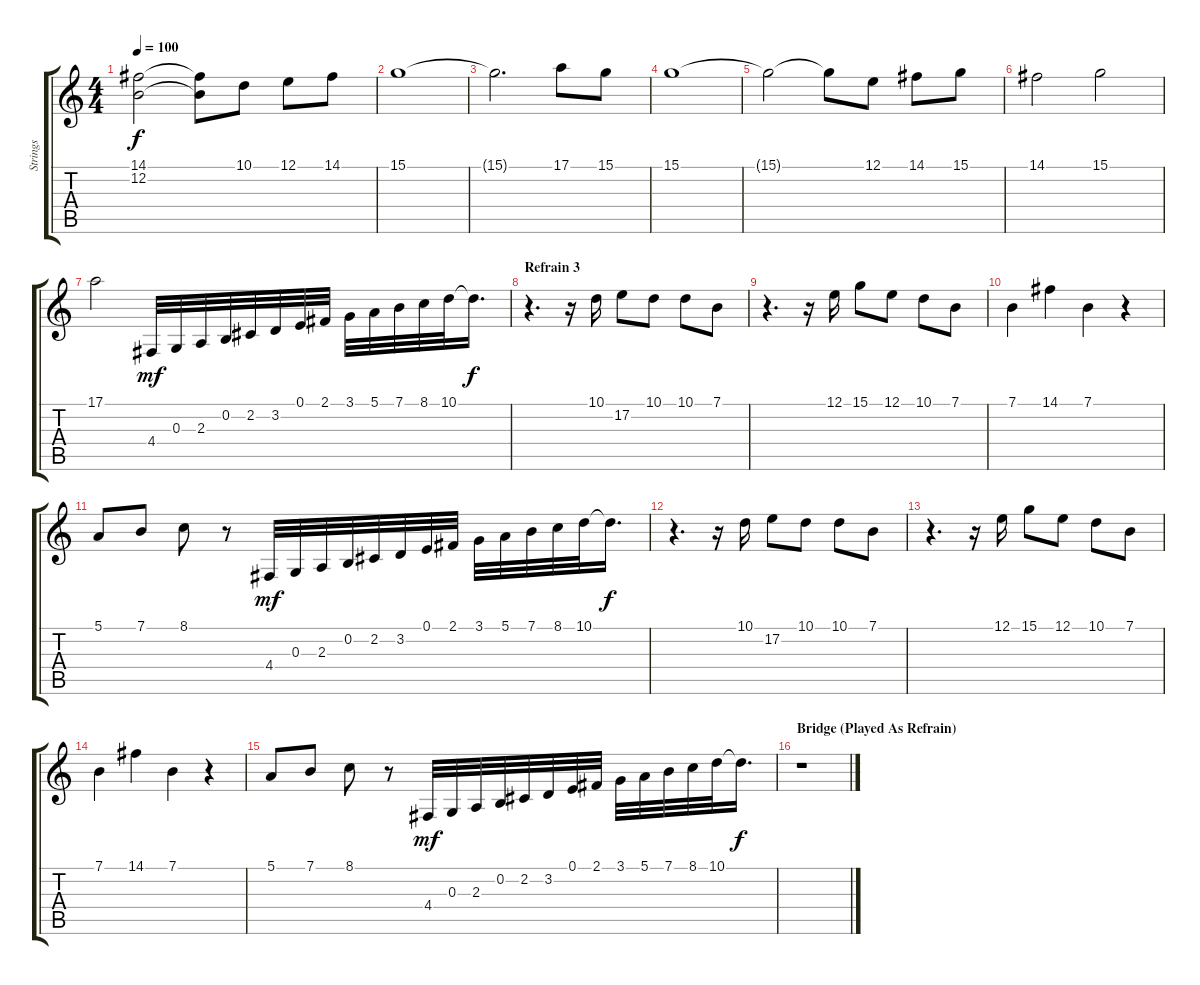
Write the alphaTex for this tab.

\track ("Strings" "Strings") {instrument tremolostrings}
\staff {score tabs}
\tuning (E4 B3 G3 D3 A2 E2) {hide}
\ts (4 4)
\tempo 100
\clef g2
\ks c
(14.1{t} 12.2{t}).2{dy f} (14.1{t} 12.2{t}).8 10.1.8 12.1.8 14.1.8 |
15.1.1 |
15.1{t}.2{d} 17.1.8 15.1.8 |
15.1.1 |
15.1{t}.2 15.1{t}.8 12.1.8 14.1.8 15.1.8 |
14.1.2 15.1.2 |
17.1.2 4.4.32{dy mf} 0.3.32 2.3.32 0.2.32 2.2.32 3.2.32 0.1.32 2.1.32 3.1.32 5.1.32 7.1.32 8.1.32 10.1.32 10.1{t}.16{d dy f} |
\section ("" "Refrain 3")
r.4{d} r.16 10.1.16 17.2.8 10.1.8 10.1.8 7.1.8 |
r.4{d} r.16 12.1.16 15.1.8 12.1.8 10.1.8 7.1.8 |
7.1.4 14.1.4 7.1.4 r.4 |
5.1.8 7.1.8 8.1.8 r.8 4.4.32{dy mf} 0.3.32 2.3.32 0.2.32 2.2.32 3.2.32 0.1.32 2.1.32 3.1.32 5.1.32 7.1.32 8.1.32 10.1.32 10.1{t}.16{d dy f} |
r.4{d} r.16 10.1.16 17.2.8 10.1.8 10.1.8 7.1.8 |
r.4{d} r.16 12.1.16 15.1.8 12.1.8 10.1.8 7.1.8 |
7.1.4 14.1.4 7.1.4 r.4 |
5.1.8 7.1.8 8.1.8 r.8 4.4.32{dy mf} 0.3.32 2.3.32 0.2.32 2.2.32 3.2.32 0.1.32 2.1.32 3.1.32 5.1.32 7.1.32 8.1.32 10.1.32 10.1{t}.16{d dy f} |
\section ("" "Bridge (Played As Refrain)")
r.1
